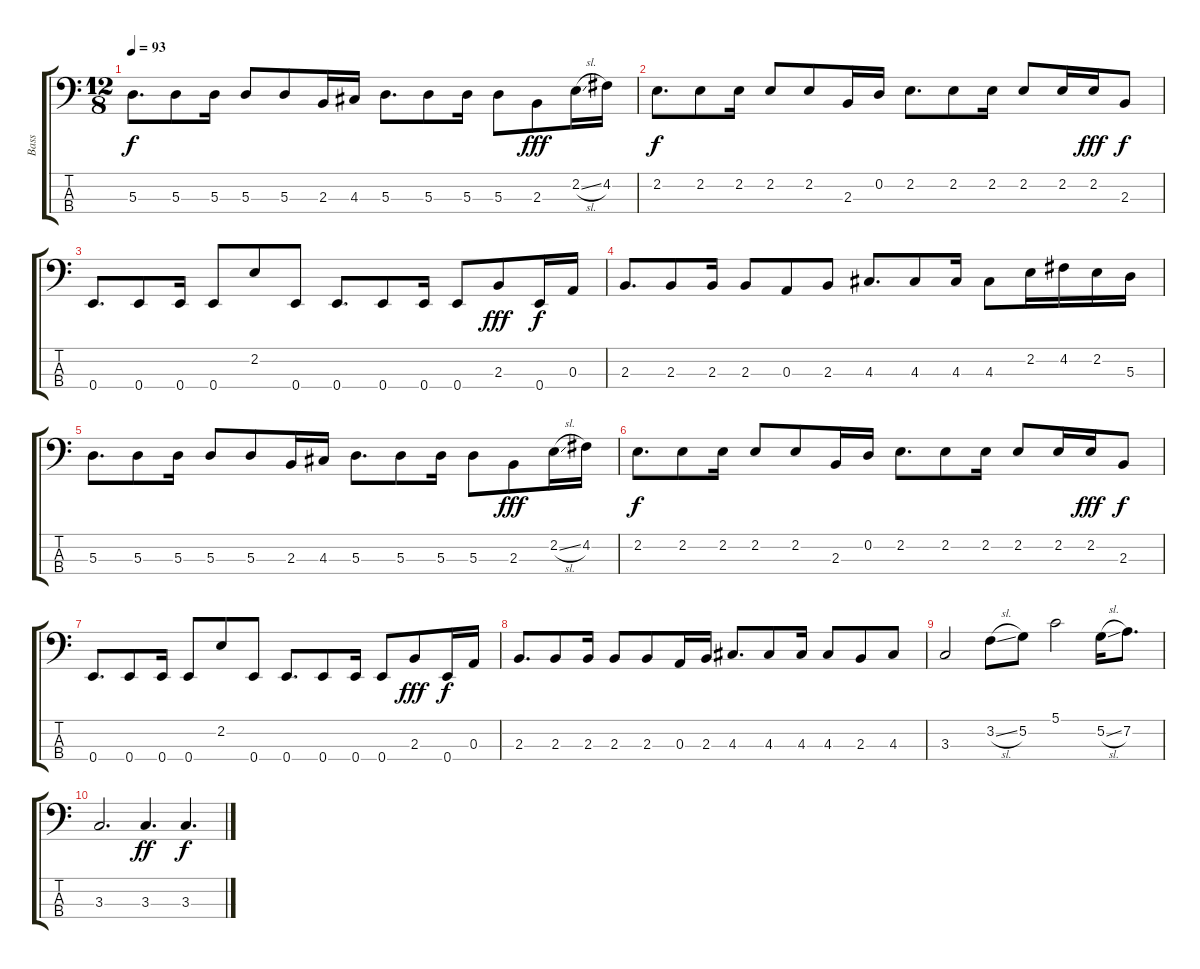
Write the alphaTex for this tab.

\track ("Bass" "Bass") {instrument electricbassfinger}
\staff {score tabs}
\tuning (G2 D2 A1 E1) {hide}
\ts (12 8)
\tempo 93
\clef f4
\ks c
5.3.8{d dy f} 5.3.8 5.3.16 5.3.8 5.3.8 2.3.16 4.3.16 5.3.8{d} 5.3.8 5.3.16 5.3.8 2.3.8{dy fff} 2.2{sl}.16 4.2.16 |
2.2.8{d dy f} 2.2.8 2.2.16 2.2.8 2.2.8 2.3.16 0.2.16 2.2.8{d} 2.2.8 2.2.16 2.2.8 2.2.16 2.2.16{dy fff} 2.3.8{dy f} |
0.4.8{d} 0.4.8 0.4.16 0.4.8 2.2.8 0.4.8 0.4.8{d} 0.4.8 0.4.16 0.4.8 2.3.8{dy fff} 0.4.16{dy f} 0.3.16 |
2.3.8{d} 2.3.8 2.3.16 2.3.8 0.3.8 2.3.8 4.3.8{d} 4.3.8 4.3.16 4.3.8 2.2.16 4.2.16 2.2.16 5.3.16 |
5.3.8{d} 5.3.8 5.3.16 5.3.8 5.3.8 2.3.16 4.3.16 5.3.8{d} 5.3.8 5.3.16 5.3.8 2.3.8{dy fff} 2.2{sl}.16 4.2.16 |
2.2.8{d dy f} 2.2.8 2.2.16 2.2.8 2.2.8 2.3.16 0.2.16 2.2.8{d} 2.2.8 2.2.16 2.2.8 2.2.16 2.2.16{dy fff} 2.3.8{dy f} |
0.4.8{d} 0.4.8 0.4.16 0.4.8 2.2.8 0.4.8 0.4.8{d} 0.4.8 0.4.16 0.4.8 2.3.8{dy fff} 0.4.16{dy f} 0.3.16 |
2.3.8{d} 2.3.8 2.3.16 2.3.8 2.3.8 0.3.16 2.3.16 4.3.8{d} 4.3.8 4.3.16 4.3.8 2.3.8 4.3.8 |
3.3.2 3.2{sl}.8 5.2.8 5.1.2 5.2{sl}.16 7.2.8{d} |
3.3.2{d} 3.3.4{d dy ff} 3.3.4{d dy f}
